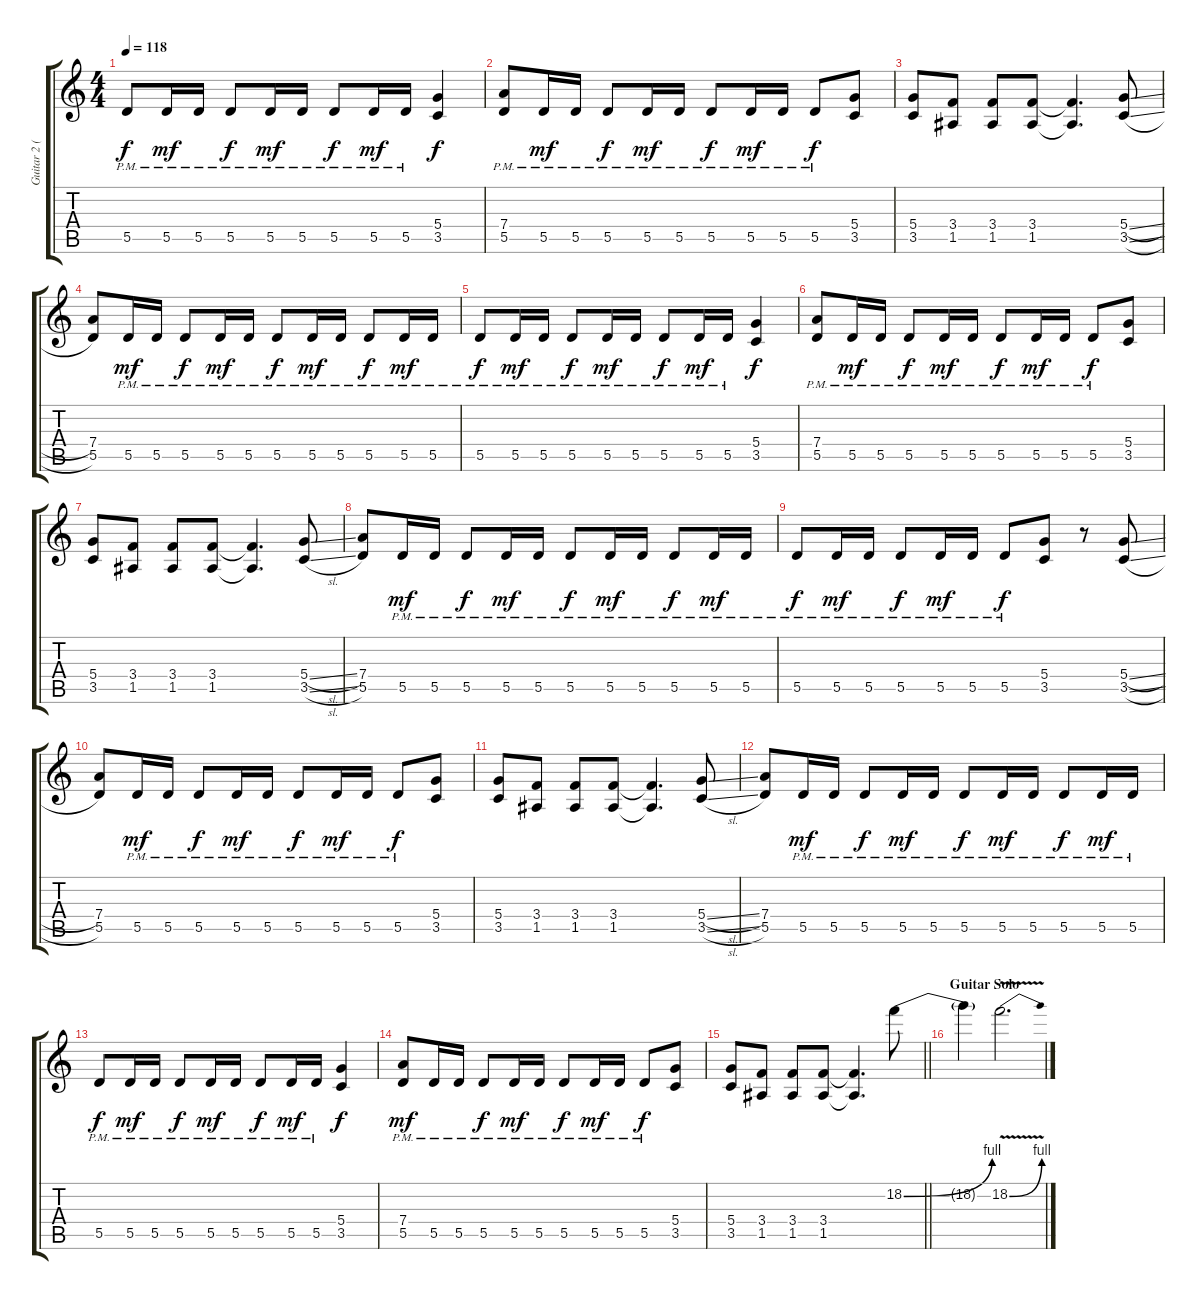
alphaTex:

\track ("Guitar 2 (M. Wilton)" "Guitar 2 (") {instrument distortionguitar}
\staff {score tabs}
\tuning (E4 B3 G3 D3 A2 E2) {hide}
\ts (4 4)
\tempo 118
\clef g2
\ks c
5.5{pm}.8{dy f} 5.5{pm}.16{dy mf} 5.5{pm}.16 5.5{pm}.8{dy f} 5.5{pm}.16{dy mf} 5.5{pm}.16 5.5{pm}.8{dy f} 5.5{pm}.16{dy mf} 5.5{pm}.16 (5.4 3.5).4{dy f} |
(7.4{pm} 5.5{pm}).8 5.5{pm}.16{dy mf} 5.5{pm}.16 5.5{pm}.8{dy f} 5.5{pm}.16{dy mf} 5.5{pm}.16 5.5{pm}.8{dy f} 5.5{pm}.16{dy mf} 5.5{pm}.16 5.5{pm}.8{dy f} (5.4 3.5).8 |
(5.4 3.5).8 (3.4 1.5).8 (3.4 1.5).8 (3.4 1.5).8 (3.4{t} 1.5{t}).4{d} (5.4{sl} 3.5{sl}).8 |
(7.4 5.5).8 5.5{pm}.16{dy mf} 5.5{pm}.16 5.5{pm}.8{dy f} 5.5{pm}.16{dy mf} 5.5{pm}.16 5.5{pm}.8{dy f} 5.5{pm}.16{dy mf} 5.5{pm}.16 5.5{pm}.8{dy f} 5.5{pm}.16{dy mf} 5.5{pm}.16 |
5.5{pm}.8{dy f} 5.5{pm}.16{dy mf} 5.5{pm}.16 5.5{pm}.8{dy f} 5.5{pm}.16{dy mf} 5.5{pm}.16 5.5{pm}.8{dy f} 5.5{pm}.16{dy mf} 5.5{pm}.16 (5.4 3.5).4{dy f} |
(7.4{pm} 5.5{pm}).8 5.5{pm}.16{dy mf} 5.5{pm}.16 5.5{pm}.8{dy f} 5.5{pm}.16{dy mf} 5.5{pm}.16 5.5{pm}.8{dy f} 5.5{pm}.16{dy mf} 5.5{pm}.16 5.5{pm}.8{dy f} (5.4 3.5).8 |
(5.4 3.5).8 (3.4 1.5).8 (3.4 1.5).8 (3.4 1.5).8 (3.4{t} 1.5{t}).4{d} (5.4{sl} 3.5{sl}).8 |
(7.4 5.5).8 5.5{pm}.16{dy mf} 5.5{pm}.16 5.5{pm}.8{dy f} 5.5{pm}.16{dy mf} 5.5{pm}.16 5.5{pm}.8{dy f} 5.5{pm}.16{dy mf} 5.5{pm}.16 5.5{pm}.8{dy f} 5.5{pm}.16{dy mf} 5.5{pm}.16 |
5.5{pm}.8{dy f} 5.5{pm}.16{dy mf} 5.5{pm}.16 5.5{pm}.8{dy f} 5.5{pm}.16{dy mf} 5.5{pm}.16 5.5{pm}.8{dy f} (5.4 3.5).8 r.8 (5.4{sl} 3.5{sl}).8 |
(7.4 5.5).8 5.5{pm}.16{dy mf} 5.5{pm}.16 5.5{pm}.8{dy f} 5.5{pm}.16{dy mf} 5.5{pm}.16 5.5{pm}.8{dy f} 5.5{pm}.16{dy mf} 5.5{pm}.16 5.5{pm}.8{dy f} (5.4 3.5).8 |
(5.4 3.5).8 (3.4 1.5).8 (3.4 1.5).8 (3.4 1.5).8 (3.4{t} 1.5{t}).4{d} (5.4{sl} 3.5{sl}).8 |
(7.4 5.5).8 5.5{pm}.16{dy mf} 5.5{pm}.16 5.5{pm}.8{dy f} 5.5{pm}.16{dy mf} 5.5{pm}.16 5.5{pm}.8{dy f} 5.5{pm}.16{dy mf} 5.5{pm}.16 5.5{pm}.8{dy f} 5.5{pm}.16{dy mf} 5.5{pm}.16 |
5.5{pm}.8{dy f} 5.5{pm}.16{dy mf} 5.5{pm}.16 5.5{pm}.8{dy f} 5.5{pm}.16{dy mf} 5.5{pm}.16 5.5{pm}.8{dy f} 5.5{pm}.16{dy mf} 5.5{pm}.16 (5.4 3.5).4{dy f} |
(7.4 5.5{pm}).8{dy mf} 5.5{pm}.16 5.5{pm}.16 5.5{pm}.8{dy f} 5.5{pm}.16{dy mf} 5.5{pm}.16 5.5{pm}.8{dy f} 5.5{pm}.16{dy mf} 5.5{pm}.16 5.5{pm}.8{dy f} (5.4 3.5).8 |
\barLineRight lightlight
(5.4 3.5).8 (3.4 1.5).8 (3.4 1.5).8 (3.4 1.5).8 (3.4{t} 1.5{t}).4{d} 18.2{be (bend 0 0 60 4)}.8{volume 12} |
\section ("" "Guitar Solo")
18.2{t}.4 18.2{be (bend 0 0 60 4) v}.2{d}
